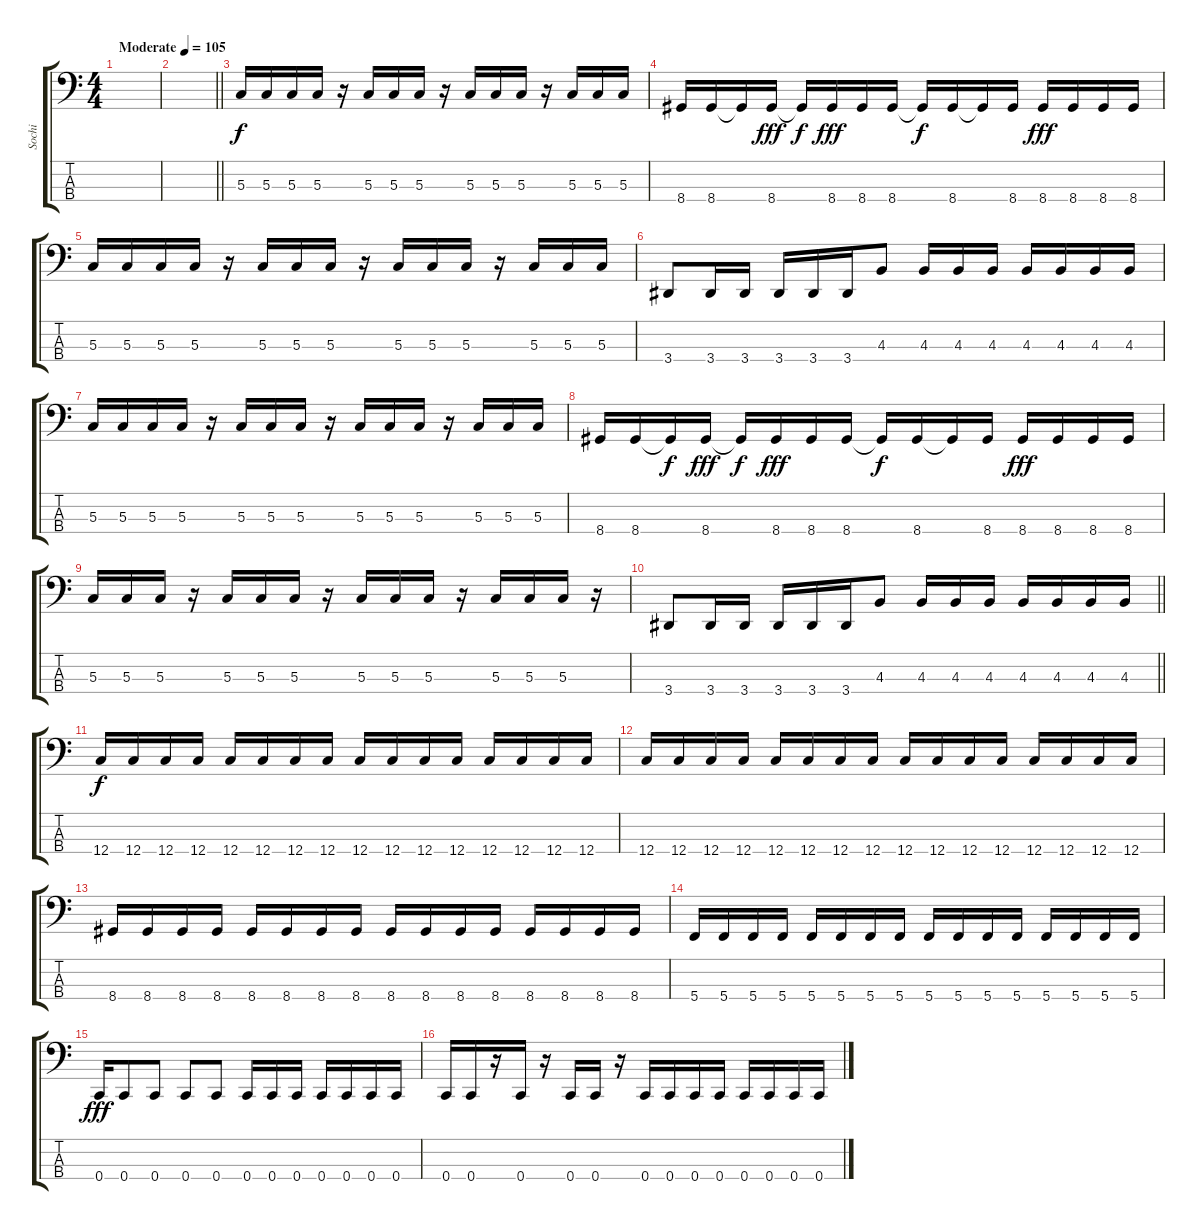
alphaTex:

\track ("Sochi" "Sochi") {instrument electricbasspick}
\staff {score tabs}
\tuning (Db2 C2 G1 C1) {hide}
\ts (4 4)
\tempo (105 "Moderate")
\clef f4
\ks c
|
\barLineRight lightlight
|
\section ("" "")
5.3.16 5.3.16 5.3.16 5.3.16 r.16 5.3.16 5.3.16 5.3.16 r.16 5.3.16 5.3.16 5.3.16 r.16 5.3.16 5.3.16 5.3.16 |
8.4.16 8.4.16 8.4{t}.16{dy f} 8.4.16{dy fff} 8.4{t}.16{dy f} 8.4.16{dy fff} 8.4.16 8.4.16 8.4{t}.16{dy f} 8.4.16 8.4{t}.16 8.4.16 8.4.16{dy fff} 8.4.16 8.4.16 8.4.16 |
5.3.16 5.3.16 5.3.16 5.3.16 r.16 5.3.16 5.3.16 5.3.16 r.16 5.3.16 5.3.16 5.3.16 r.16 5.3.16 5.3.16 5.3.16 |
3.4.8 3.4.16 3.4.16 3.4.16 3.4.16 3.4.16 4.3.8 4.3.16 4.3.16 4.3.16 4.3.16 4.3.16 4.3.16 4.3.16 |
5.3.16 5.3.16 5.3.16 5.3.16 r.16 5.3.16 5.3.16 5.3.16 r.16 5.3.16 5.3.16 5.3.16 r.16 5.3.16 5.3.16 5.3.16 |
8.4.16 8.4.16 8.4{t}.16{dy f} 8.4.16{dy fff} 8.4{t}.16{dy f} 8.4.16{dy fff} 8.4.16 8.4.16 8.4{t}.16{dy f} 8.4.16 8.4{t}.16 8.4.16 8.4.16{dy fff} 8.4.16 8.4.16 8.4.16 |
5.3.16 5.3.16 5.3.16 r.16 5.3.16 5.3.16 5.3.16 r.16 5.3.16 5.3.16 5.3.16 r.16 5.3.16 5.3.16 5.3.16 r.16 |
\barLineRight lightlight
3.4.8 3.4.16 3.4.16 3.4.16 3.4.16 3.4.16 4.3.8 4.3.16 4.3.16 4.3.16 4.3.16 4.3.16 4.3.16 4.3.16 |
\section ("" "")
12.4.16{dy f} 12.4.16 12.4.16 12.4.16 12.4.16 12.4.16 12.4.16 12.4.16 12.4.16 12.4.16 12.4.16 12.4.16 12.4.16 12.4.16 12.4.16 12.4.16 |
12.4.16 12.4.16 12.4.16 12.4.16 12.4.16 12.4.16 12.4.16 12.4.16 12.4.16 12.4.16 12.4.16 12.4.16 12.4.16 12.4.16 12.4.16 12.4.16 |
8.4.16 8.4.16 8.4.16 8.4.16 8.4.16 8.4.16 8.4.16 8.4.16 8.4.16 8.4.16 8.4.16 8.4.16 8.4.16 8.4.16 8.4.16 8.4.16 |
5.4.16 5.4.16 5.4.16 5.4.16 5.4.16 5.4.16 5.4.16 5.4.16 5.4.16 5.4.16 5.4.16 5.4.16 5.4.16 5.4.16 5.4.16 5.4.16 |
0.4.16{dy fff} 0.4.8 0.4.8 0.4.8 0.4.8 0.4.16 0.4.16 0.4.16 0.4.16 0.4.16 0.4.16 0.4.16 |
0.4.16 0.4.16 r.16 0.4.16 r.16 0.4.16 0.4.16 r.16 0.4.16 0.4.16 0.4.16 0.4.16 0.4.16 0.4.16 0.4.16 0.4.16
